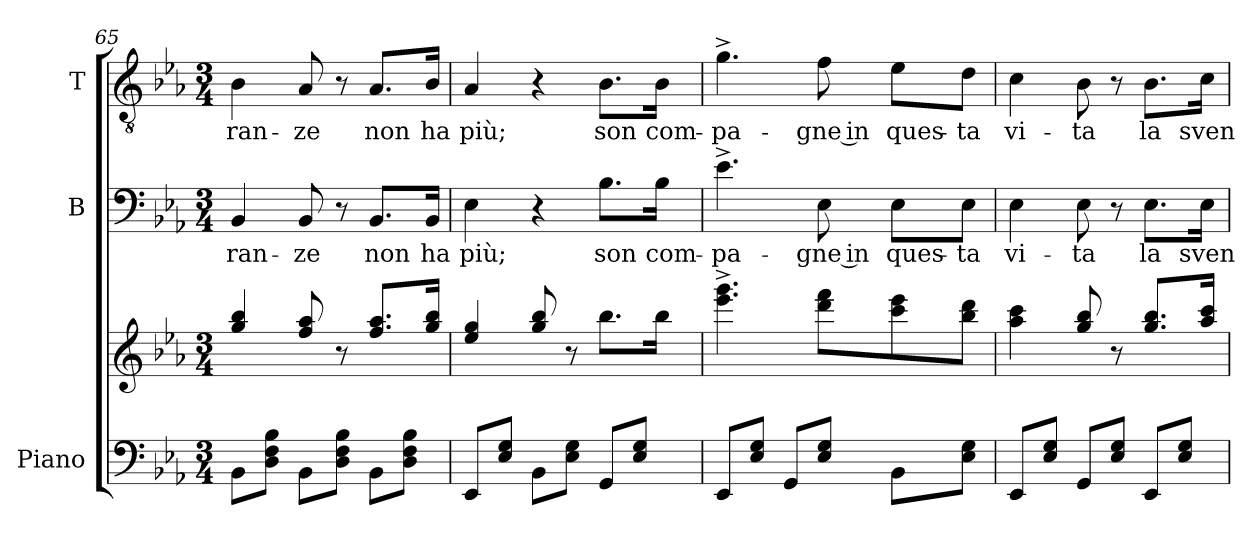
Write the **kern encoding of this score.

**kern	**kern	**kern	**text	**kern	**text
*part3	*part3	*part2	*part2	*part1	*part1
*staff4	*staff3	*staff2	*staff2	*staff1	*staff1
*I"Piano	*	*I"B	*	*I"T	*
*I'Pno	*	*I'B	*	*I'T	*
*clefF4	*clefG2	*clefF4	*	*clefGv2	*
*k[b-e-a-]	*k[b-e-a-]	*k[b-e-a-]	*	*k[b-e-a-]	*
*M3/4	*M3/4	*M3/4	*	*M3/4	*
=65	=65	=65	=65	=65	=65
8BB-\L	4gg/ 4bb-/	4BB-/	-ran-	4B-\	-ran-
8D\ 8F\ 8B-\J	.	.	.	.	.
8BB-\L	8ff/ 8aa-/	8BB-/	-ze	8A-/	-ze
8D\ 8F\ 8B-\J	8r	8r	.	8r	.
8BB-\L	8.ff/ 8.aa-/L	8.BB-/L	non	8.A-/L	non
8D\ 8F\ 8B-\J	.	.	.	.	.
.	16gg/ 16bb-/Jk	16BB-/Jk	ha	16B-/Jk	ha
=66	=66	=66	=66	=66	=66
8EE-/L	4ee-/ 4gg/	4E-\	più;	4A-/	più;
8E-/ 8G/J	.	.	.	.	.
8BB-\L	8gg/ 8bb-/	4r	.	4r	.
8E-\ 8G\J	8r	.	.	.	.
8GG/L	8.bb-\L	8.B-\L	son	8.B-\L	son
8E-/ 8G/J	.	.	.	.	.
.	16bb-\Jk	16B-\Jk	com-	16B-\Jk	com-
=67	=67	=67	=67	=67	=67
8EE-/L	4.eee-\^ 4.ggg\^	4.e-^\	-pa-	4.g^\	-pa-
8E-/ 8G/J	.	.	.	.	.
8GG/L	.	.	.	.	.
8E-/ 8G/J	8ddd\ 8fff\L	8E-\	-gne in	8f\	-gne in
8BB-\L	8ccc\ 8eee-\	8E-\L	ques-	8e-\L	ques-
8E-\ 8G\J	8bb-\ 8ddd\J	8E-\J	-ta	8d\J	-ta
=68	=68	=68	=68	=68	=68
8EE-/L	4aa-\ 4ccc\	4E-\	vi-	4c\	vi-
8E-/ 8G/J	.	.	.	.	.
8GG/L	8gg/ 8bb-/	8E-\	-ta	8B-\	-ta
8E-/ 8G/J	8r	8r	.	8r	.
8EE-/L	8.gg/ 8.bb-/L	8.E-\L	la	8.B-\L	la
8E-/ 8G/J	.	.	.	.	.
.	16aa-/ 16ccc/Jk	16E-\Jk	sven-	16c\Jk	sven-
=	=	=	=	=	=
*-	*-	*-	*-	*-	*-
